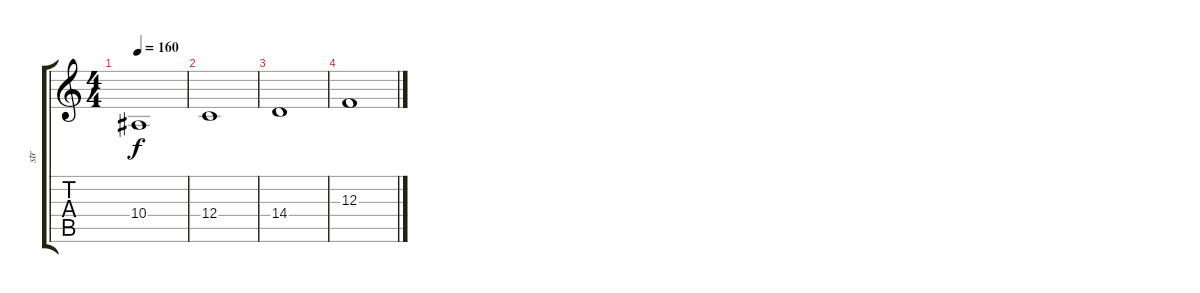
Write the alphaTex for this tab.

\track ("str" "str") {instrument stringensemble2}
\staff {score tabs}
\tuning (D4 A3 F3 C3 G2 D2) {hide}
\ts (4 4)
\tempo 160
\clef g2
\ks c
10.4.1{dy f} |
12.4.1 |
14.4.1 |
12.3.1
